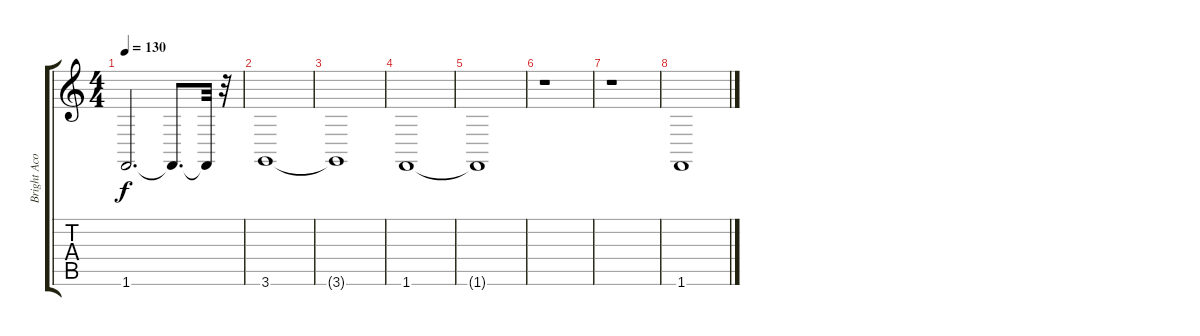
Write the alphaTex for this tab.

\track ("Bright Acoustic Piano" "Bright Aco") {instrument brightacousticpiano}
\staff {score tabs}
\tuning (E4 B3 G3 D3 A2 E2) {hide}
\ts (4 4)
\tempo 130
\clef g2
\ks c
1.6{t}.2{d dy f} 1.6{t}.8{d} 1.6{t}.32 r.32 |
3.6.1 |
3.6{t}.1 |
1.6.1{volume 9} |
1.6{t}.1 |
r.1{volume 6} |
r.1 |
1.6.1{volume 3}
